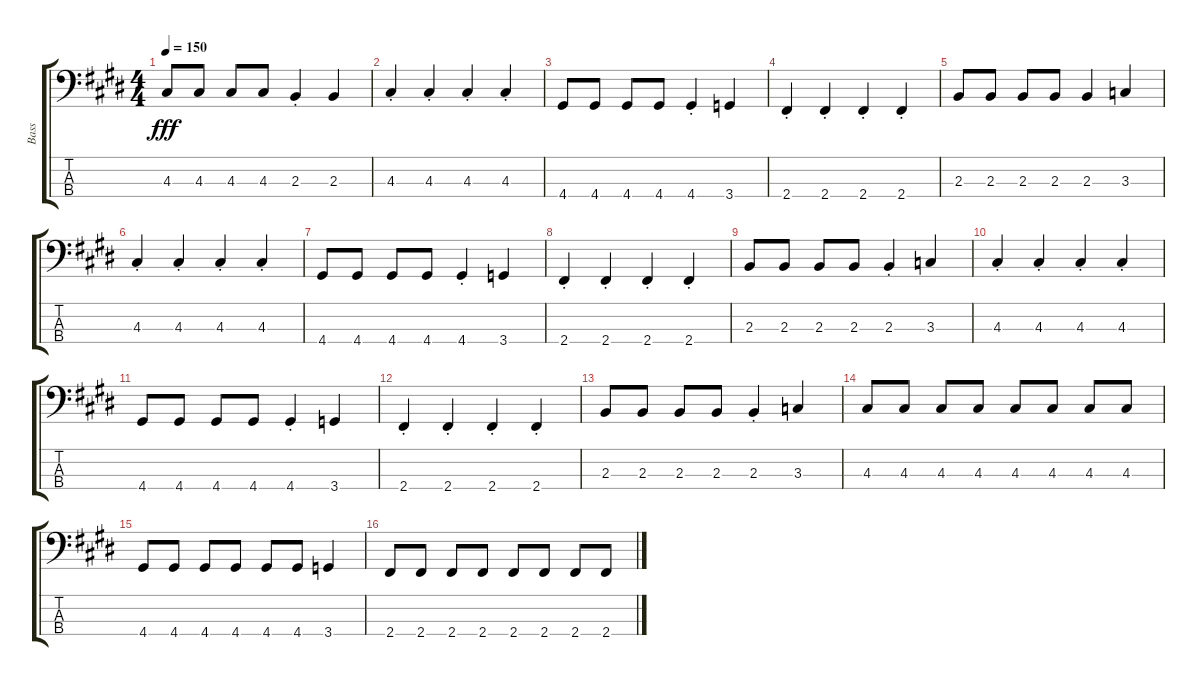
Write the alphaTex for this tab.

\track ("Bass" "Bass") {instrument electricbassfinger}
\staff {score tabs}
\tuning (G2 D2 A1 E1) {hide}
\ts (4 4)
\tempo 150
\clef f4
\ks e
4.3.8{dy fff} 4.3.8 4.3.8 4.3.8 2.3{st}.4 2.3.4 |
4.3{st}.4 4.3{st}.4 4.3{st}.4 4.3{st}.4 |
4.4.8 4.4.8 4.4.8 4.4.8 4.4{st}.4 3.4.4 |
2.4{st}.4 2.4{st}.4 2.4{st}.4 2.4{st}.4 |
2.3.8 2.3.8 2.3.8 2.3.8 2.3.4 3.3.4 |
4.3{st}.4 4.3{st}.4 4.3{st}.4 4.3{st}.4 |
4.4.8 4.4.8 4.4.8 4.4.8 4.4{st}.4 3.4.4 |
2.4{st}.4 2.4{st}.4 2.4{st}.4 2.4{st}.4 |
2.3.8 2.3.8 2.3.8 2.3.8 2.3{st}.4 3.3.4 |
4.3{st}.4 4.3{st}.4 4.3{st}.4 4.3{st}.4 |
4.4.8 4.4.8 4.4.8 4.4.8 4.4{st}.4 3.4.4 |
2.4{st}.4 2.4{st}.4 2.4{st}.4 2.4{st}.4 |
2.3.8 2.3.8 2.3.8 2.3.8 2.3{st}.4 3.3.4 |
4.3.8 4.3.8 4.3.8 4.3.8 4.3.8 4.3.8 4.3.8 4.3.8 |
4.4.8 4.4.8 4.4.8 4.4.8 4.4.8 4.4.8 3.4.4 |
2.4.8 2.4.8 2.4.8 2.4.8 2.4.8 2.4.8 2.4.8 2.4.8
